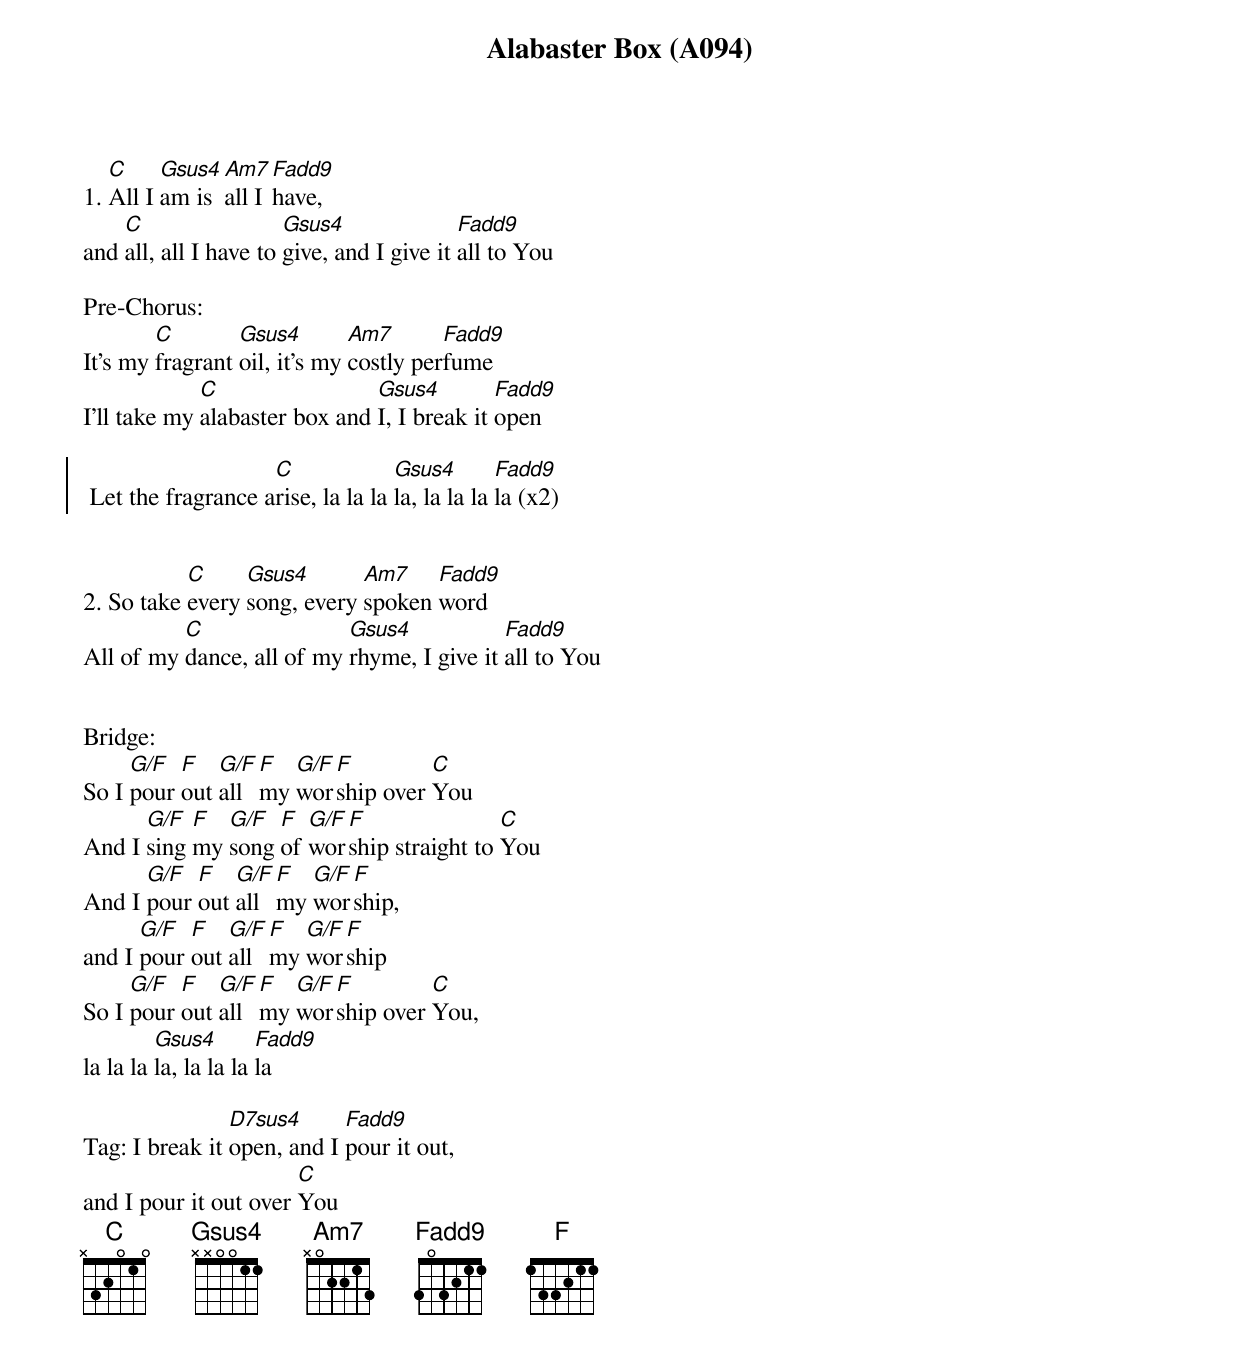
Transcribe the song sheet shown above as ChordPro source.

{title: Alabaster Box (A094)}
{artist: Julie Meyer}

1. [C]All I [Gsus4]am is [Am7]all I [Fadd9]have,
and [C]all, all I have to [Gsus4]give, and I give it [Fadd9]all to You

Pre-Chorus:
It's my [C]fragrant [Gsus4]oil, it's my [Am7]costly per[Fadd9]fume
I'll take my [C]alabaster box and [Gsus4]I, I break it [Fadd9]open

{soc}
 Let the fragrance a[C]rise, la la la [Gsus4]la, la la la [Fadd9]la (x2)
 {eoc}


2. So take [C]every [Gsus4]song, every [Am7]spoken [Fadd9]word
All of my [C]dance, all of my [Gsus4]rhyme, I give it [Fadd9]all to You


Bridge:
So I [G/F]pour [F]out [G/F]all [F]my [G/F]wor[F]ship over [C]You
And I [G/F]sing [F]my [G/F]song [F]of [G/F]wor[F]ship straight to [C]You
And I [G/F]pour [F]out [G/F]all [F]my [G/F]wor[F]ship,
and I [G/F]pour [F]out [G/F]all [F]my [G/F]wor[F]ship
So I [G/F]pour [F]out [G/F]all [F]my [G/F]wor[F]ship over [C]You,
la la la [Gsus4]la, la la la [Fadd9]la

Tag: I break it [D7sus4]open, and I [Fadd9]pour it out,
and I pour it out over [C]You
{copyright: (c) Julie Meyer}
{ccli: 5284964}
